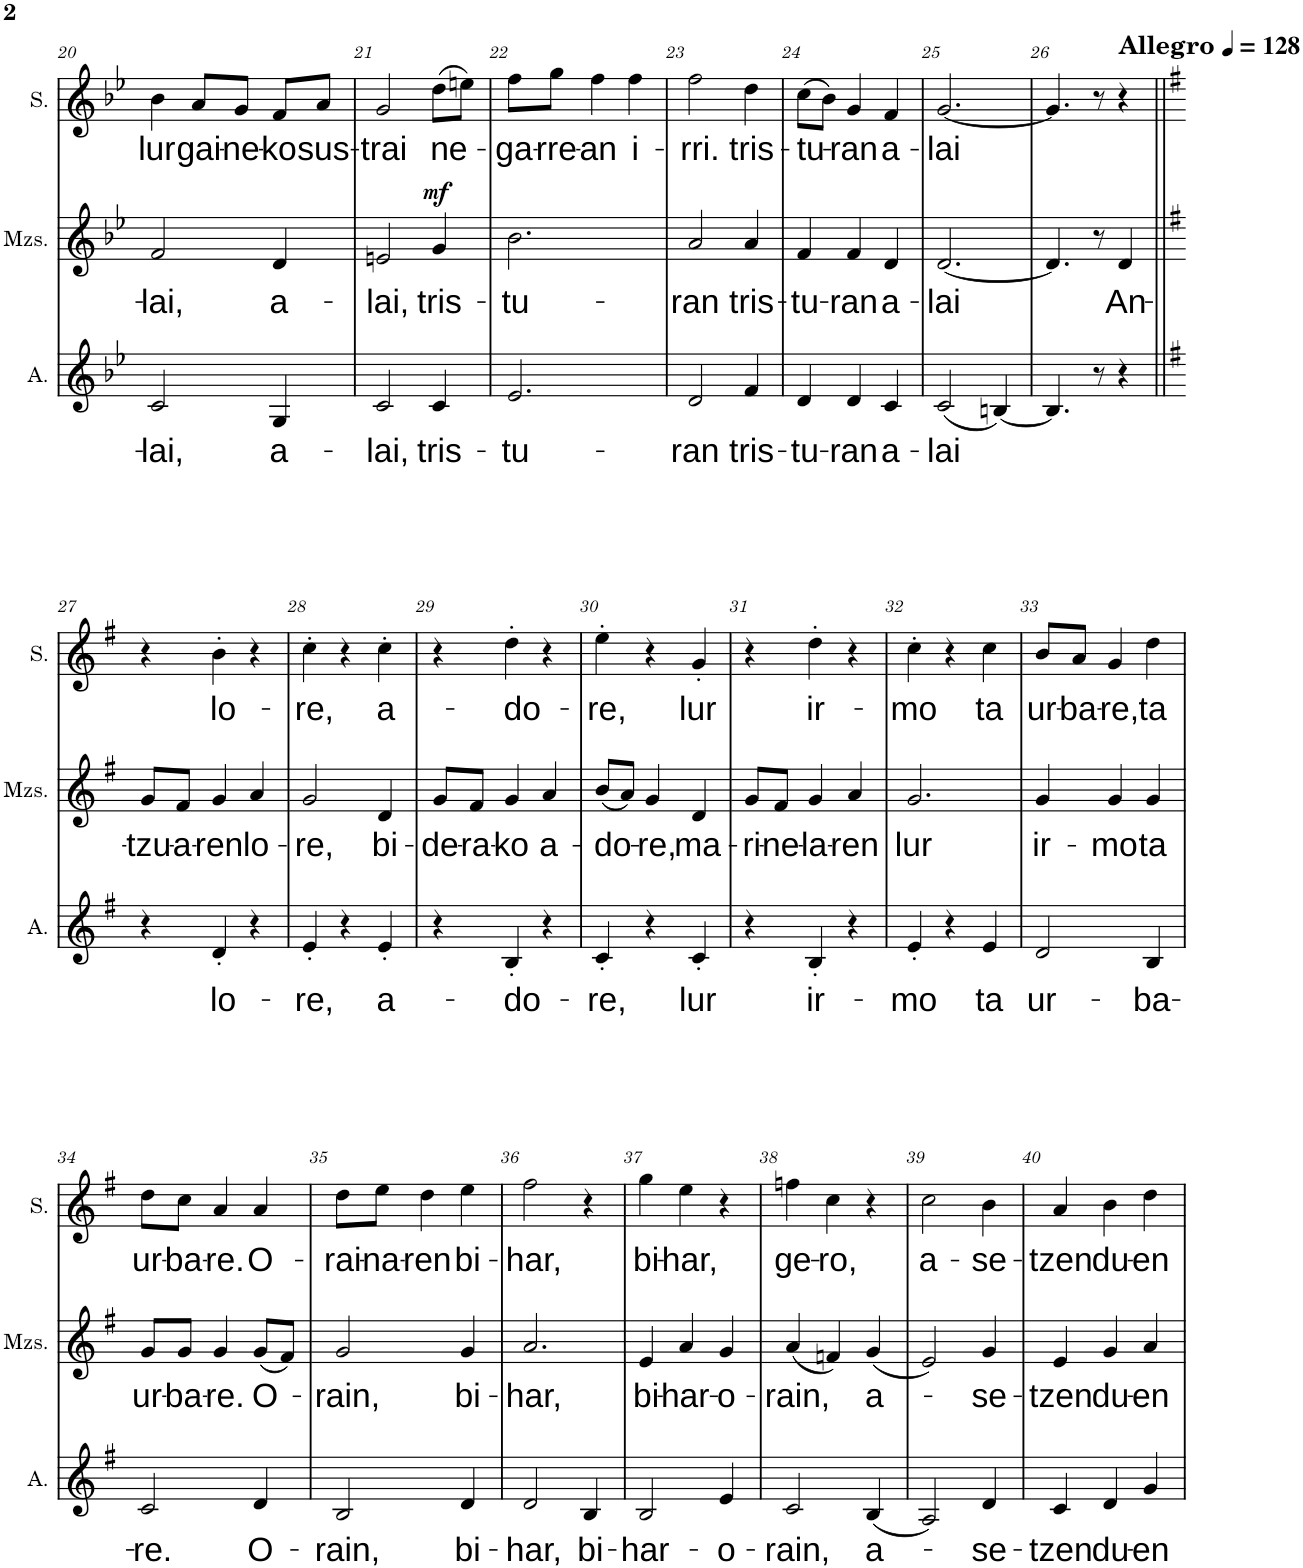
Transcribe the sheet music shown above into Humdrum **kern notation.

**kern	**text	**kern	**text	**dynam	**kern	**text
*part3	*part3	*part2	*part2	*part2	*part1	*part1
*staff3	*staff3	*staff2	*staff2	*staff2	*staff1	*staff1
*I"Alto	*	*I"Mezzo-soprano	*	*	*I"Soprano	*
*I'A.	*	*I'Mzs.	*	*	*I'S.	*
!!LO:PB:g=z
*clefG2	*	*clefG2	*	*	*clefG2	*
*k[b-e-]	*	*k[b-e-]	*	*	*k[b-e-]	*
*M3/4	*	*M3/4	*	*	*M3/4	*
=20	=20	=20	=20	=20	=20	=20
!	!LO:LY:b	!	!LO:LY:b	!	!	!LO:LY:b
2c/	lai,	2f/	lai,	.	4b-\	lur
!	!	!	!	!	!	!LO:LY:b
.	.	.	.	.	8a/L	gai-
!	!	!	!	!	!	!LO:LY:b
.	.	.	.	.	8g/J	-ne-
!	!LO:LY:b	!	!LO:LY:b	!	!	!LO:LY:b
4G/	a-	4d/	a-	.	8f/L	-ko
!	!	!	!	!	!	!LO:LY:b
.	.	.	.	.	8a/J	sus-
=21	=21	=21	=21	=21	=21	=21
!	!LO:LY:b	!	!LO:LY:b	!	!	!LO:LY:b
2c/	-lai,	2en/	-lai,	.	2g/	-trai
!	!LO:LY:b	!	!LO:LY:b	!LO:DY:a	!	!LO:LY:b
4c/	tris-	4g/	tris-	mf	(8dd\L	ne-
.	.	.	.	.	8een\J)	.
=22	=22	=22	=22	=22	=22	=22
!	!LO:LY:b	!	!LO:LY:b	!	!	!LO:LY:b
2.e-/	-tu-	2.b-\	-tu-	.	8ff\L	-ga-
!	!	!	!	!	!	!LO:LY:b
.	.	.	.	.	8gg\J	-rre-
!	!	!	!	!	!	!LO:LY:b
.	.	.	.	.	4ff\	-an
!	!	!	!	!	!	!LO:LY:b
.	.	.	.	.	4ff\	i-
=23	=23	=23	=23	=23	=23	=23
!	!LO:LY:b	!	!LO:LY:b	!	!	!LO:LY:b
2d/	-ran	2a/	-ran	.	2ff\	-rri.
!	!LO:LY:b	!	!LO:LY:b	!	!	!LO:LY:b
4f/	tris-	4a/	tris-	.	4dd\	tris-
=24	=24	=24	=24	=24	=24	=24
!	!LO:LY:b	!	!LO:LY:b	!	!	!LO:LY:b
4d/	tu-	4f/	tu-	.	(8cc\L	tu-
.	.	.	.	.	8b-\J)	.
!	!LO:LY:b	!	!LO:LY:b	!	!	!LO:LY:b
4d/	-ran	4f/	-ran	.	4g/	ran
!	!LO:LY:b	!	!LO:LY:b	!	!	!LO:LY:b
4c/	a-	4d/	a-	.	4f/	a-
=25	=25	=25	=25	=25	=25	=25
!	!LO:LY:b	!	!LO:LY:b	!	!	!LO:LY:b
(2c/	-lai	[2.d/	-lai	.	[2.g/	-lai
[4Bn/)	.	.	.	.	.	.
=26	=26	=26	=26	=26	=26	=26
4.B/]	.	4.d/]	.	.	4.g/]	.
8r	.	8r	.	.	8r	.
*	*	*	*	*	*MM128	*
!	!	!	!	!	!LO:TX:a:B:t=Allegro	!
!	!	!	!LO:LY:b	!	!	!
4r	.	4d/	An-	.	4r	.
!!LO:LB:g=z
=27||	=27||	=27||	=27||	=27||	=27||	=27||
*k[f#]	*	*k[f#]	*	*	*k[f#]	*
!	!	!	!LO:LY:b	!	!	!
4r	.	8g/L	-tzu-	.	4r	.
!	!	!	!LO:LY:b	!	!	!
.	.	8f#/J	-a-	.	.	.
!	!LO:LY:b	!	!LO:LY:b	!	!	!LO:LY:b
4d'/	lo-	4g/	-ren	.	4b'\	lo-
!	!	!	!LO:LY:b	!	!	!
4r	.	4a/	lo-	.	4r	.
=28	=28	=28	=28	=28	=28	=28
!	!LO:LY:b	!	!LO:LY:b	!	!	!LO:LY:b
4e'/	-re,	2g/	-re,	.	4cc'\	-re,
4r	.	.	.	.	4r	.
!	!LO:LY:b	!	!LO:LY:b	!	!	!LO:LY:b
4e'/	a-	4d/	bi-	.	4cc'\	a-
=29	=29	=29	=29	=29	=29	=29
!	!	!	!LO:LY:b	!	!	!
4r	.	8g/L	-de-	.	4r	.
!	!	!	!LO:LY:b	!	!	!
.	.	8f#/J	-ra-	.	.	.
!	!LO:LY:b	!	!LO:LY:b	!	!	!LO:LY:b
4B'/	-do-	4g/	-ko	.	4dd'\	-do-
!	!	!	!LO:LY:b	!	!	!
4r	.	4a/	a-	.	4r	.
=30	=30	=30	=30	=30	=30	=30
!	!LO:LY:b	!	!LO:LY:b	!	!	!LO:LY:b
4c'/	-re,	(8b/L	-do-	.	4ee'\	-re,
.	.	8a/J)	.	.	.	.
!	!	!	!LO:LY:b	!	!	!
4r	.	4g/	re,	.	4r	.
!	!LO:LY:b	!	!LO:LY:b	!	!	!LO:LY:b
4c'/	lur	4d/	ma-	.	4g'/	lur
=31	=31	=31	=31	=31	=31	=31
!	!	!	!LO:LY:b	!	!	!
4r	.	8g/L	-ri-	.	4r	.
!	!	!	!LO:LY:b	!	!	!
.	.	8f#/J	-ne-	.	.	.
!	!LO:LY:b	!	!LO:LY:b	!	!	!LO:LY:b
4B'/	ir-	4g/	-la-	.	4dd'\	ir-
!	!	!	!LO:LY:b	!	!	!
4r	.	4a/	-ren	.	4r	.
=32	=32	=32	=32	=32	=32	=32
!	!LO:LY:b	!	!LO:LY:b	!	!	!LO:LY:b
4e'/	-mo	2.g/	lur	.	4cc'\	-mo
4r	.	.	.	.	4r	.
!	!LO:LY:b	!	!	!	!	!LO:LY:b
4e/	ta	.	.	.	4cc\	ta
=33	=33	=33	=33	=33	=33	=33
!	!LO:LY:b	!	!LO:LY:b	!	!	!LO:LY:b
2d/	ur-	4g/	ir-	.	8b/L	ur-
!	!	!	!	!	!	!LO:LY:b
.	.	.	.	.	8a/J	-ba-
!	!	!	!LO:LY:b	!	!	!LO:LY:b
.	.	4g/	-mo	.	4g/	-re,
!	!LO:LY:b	!	!LO:LY:b	!	!	!LO:LY:b
4B/	-ba-	4g/	ta	.	4dd\	ta
!!LO:LB:g=z
=34	=34	=34	=34	=34	=34	=34
!	!LO:LY:b	!	!LO:LY:b	!	!	!LO:LY:b
2c/	-re.	8g/L	ur-	.	8dd\L	ur-
!	!	!	!LO:LY:b	!	!	!LO:LY:b
.	.	8g/J	-ba-	.	8cc\J	-ba-
!	!	!	!LO:LY:b	!	!	!LO:LY:b
.	.	4g/	-re.	.	4a/	-re.
!	!LO:LY:b	!	!LO:LY:b	!	!	!LO:LY:b
4d/	O-	(8g/L	O-	.	4a/	O-
.	.	8f#/J)	.	.	.	.
=35	=35	=35	=35	=35	=35	=35
!	!LO:LY:b	!	!LO:LY:b	!	!	!LO:LY:b
2B/	-rain,	2g/	-rain,	.	8dd\L	-rai-
!	!	!	!	!	!	!LO:LY:b
.	.	.	.	.	8ee\J	-na-
!	!	!	!	!	!	!LO:LY:b
.	.	.	.	.	4dd\	-ren
!	!LO:LY:b	!	!LO:LY:b	!	!	!LO:LY:b
4d/	bi-	4g/	bi-	.	4ee\	bi-
=36	=36	=36	=36	=36	=36	=36
!	!LO:LY:b	!	!LO:LY:b	!	!	!LO:LY:b
2d/	-har,	2.a/	-har,	.	2ff#\	-har,
!	!LO:LY:b	!	!	!	!	!
4B/	bi-	.	.	.	4r	.
=37	=37	=37	=37	=37	=37	=37
!	!LO:LY:b	!	!LO:LY:b	!	!	!LO:LY:b
2B/	-har-	4e/	bi-	.	4gg\	bi-
!	!	!	!LO:LY:b	!	!	!LO:LY:b
.	.	4a/	-har-	.	4ee\	-har,
!	!LO:LY:b	!	!LO:LY:b	!	!	!
4e/	o-	4g/	o-	.	4r	.
=38	=38	=38	=38	=38	=38	=38
!	!LO:LY:b	!	!LO:LY:b	!	!	!LO:LY:b
2c/	-rain,	(4a/	-rain,	.	4ffn\	ge-
!	!	!	!	!	!	!LO:LY:b
.	.	4fn/)	.	.	4cc\	-ro,
!	!LO:LY:b	!	!LO:LY:b	!	!	!
(4B/	a-	(4g/	a-	.	4r	.
=39	=39	=39	=39	=39	=39	=39
!	!	!	!	!	!	!LO:LY:b
2A/)	.	2e/)	.	.	2cc\	a-
!	!LO:LY:b	!	!LO:LY:b	!	!	!LO:LY:b
4d/	-se-	4g/	-se-	.	4b\	-se-
=40	=40	=40	=40	=40	=40	=40
!	!LO:LY:b	!	!LO:LY:b	!	!	!LO:LY:b
4c/	-tzen	4e/	-tzen	.	4a/	-tzen
!	!LO:LY:b	!	!LO:LY:b	!	!	!LO:LY:b
4d/	du-	4g/	du-	.	4b\	du-
!	!LO:LY:b	!	!LO:LY:b	!	!	!LO:LY:b
4g/	-en	4a/	-en	.	4dd\	-en
=	=	=	=	=	=	=
*-	*-	*-	*-	*-	*-	*-
